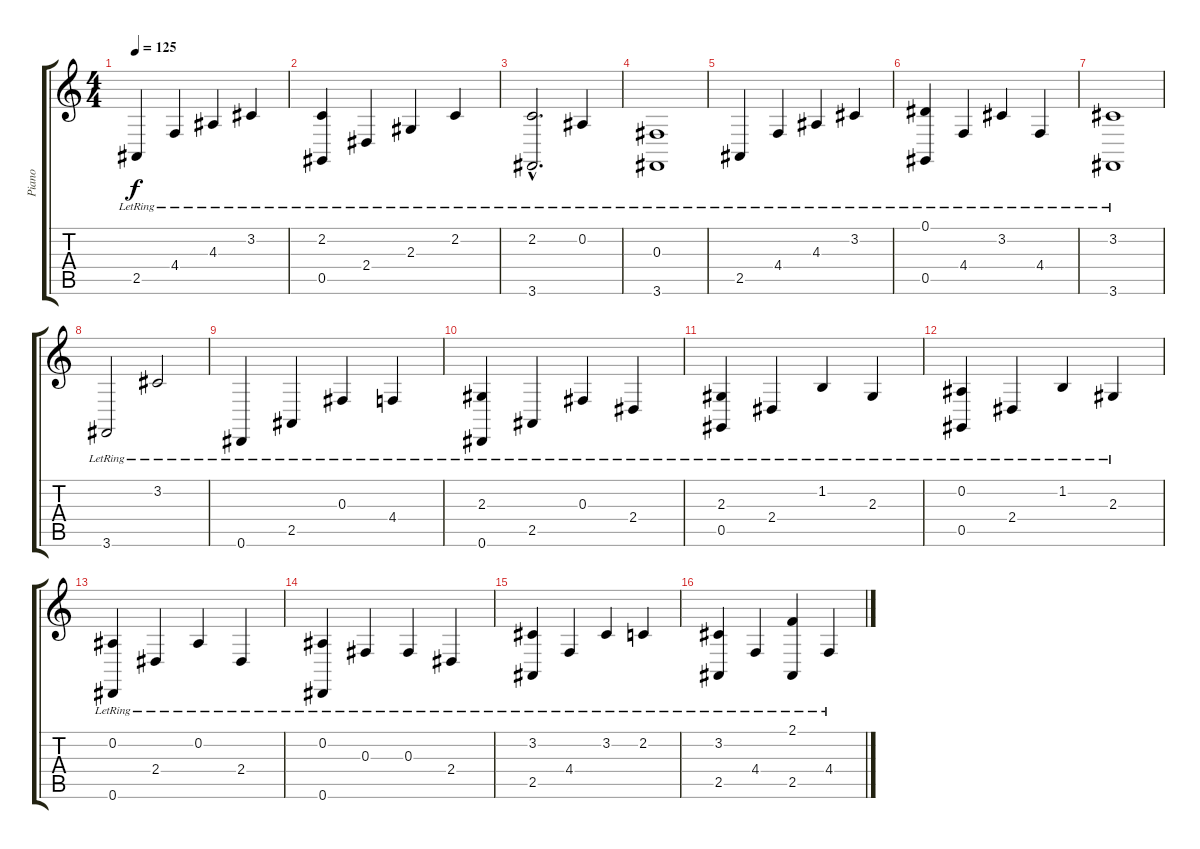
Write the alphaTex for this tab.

\track ("Piano" "Piano") {instrument acousticgrandpiano}
\staff {score tabs}
\tuning (Eb4 Bb3 Gb3 Db3 Ab2 Eb2) {hide}
\ts (4 4)
\tempo 125
\clef g2
\ks c
2.5{lr}.4{dy f} 4.4{lr}.4 4.3{lr}.4 3.2{lr}.4 |
(2.2{lr} 0.5{lr}).4 2.4{lr}.4 2.3{lr}.4 2.2{lr}.4 |
(2.2{hac lr} 3.6{hac lr}).2{d} 0.2{lr}.4 |
(0.3{lr} 3.6{lr}).1 |
2.5{lr}.4 4.4{lr}.4 4.3{lr}.4 3.2{lr}.4 |
(0.1{lr} 0.5{lr}).4 4.4{lr}.4 3.2{lr}.4 4.4{lr}.4 |
(3.2{lr} 3.6{lr}).1 |
3.6{lr}.2 3.2{lr}.2 |
0.6{lr}.4 2.5{lr}.4 0.3{lr}.4 4.4{lr}.4 |
(2.3{lr} 0.6{lr}).4 2.5{lr}.4 0.3{lr}.4 2.4{lr}.4 |
(2.3{lr} 0.5{lr}).4 2.4{lr}.4 1.2{lr}.4 2.3{lr}.4 |
(0.2{lr} 0.5{lr}).4 2.4{lr}.4 1.2{lr}.4 2.3{lr}.4 |
(0.2{lr} 0.6{lr}).4 2.4{lr}.4 0.2{lr}.4 2.4{lr}.4 |
(0.2{lr} 0.6{lr}).4 0.3{lr}.4 0.3{lr}.4 2.4{lr}.4 |
(3.2{lr} 2.5{lr}).4 4.4{lr}.4 3.2{lr}.4 2.2{lr}.4 |
(3.2{lr} 2.5{lr}).4 4.4{lr}.4 (2.1{lr} 2.5{lr}).4 4.4{lr}.4
